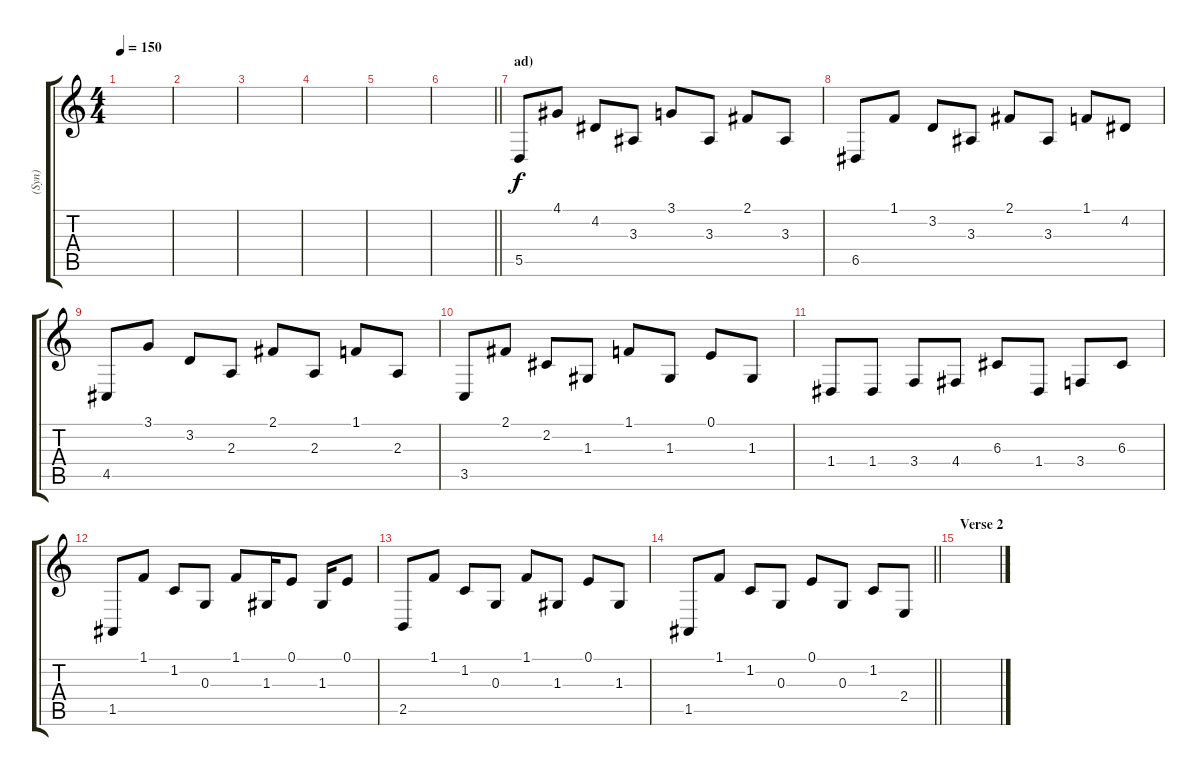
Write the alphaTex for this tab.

\track ("(Syn)" "(Syn)") {instrument percussiveorgan}
\staff {score tabs}
\tuning (E4 B3 G3 D3 A2 E2) {hide}
\ts (4 4)
\tempo 150
\clef g2
\ks c
|
|
|
|
|
\barLineRight lightlight
|
\section ("" "ad)")
5.5.8 4.1.8 4.2.8 3.3.8 3.1.8 3.3.8 2.1.8 3.3.8 |
6.5.8 1.1.8 3.2.8 3.3.8 2.1.8 3.3.8 1.1.8 4.2.8 |
4.5.8 3.1.8 3.2.8 2.3.8 2.1.8 2.3.8 1.1.8 2.3.8 |
3.5.8 2.1.8 2.2.8 1.3.8 1.1.8 1.3.8 0.1.8 1.3.8 |
1.4.8 1.4.8 3.4.8 4.4.8 6.3.8 1.4.8 3.4.8 6.3.8 |
1.5.8 1.1.8 1.2.8 0.3.8 1.1.8 1.3.16 0.1.8 1.3.16 0.1.8 |
2.5.8 1.1.8 1.2.8 0.3.8 1.1.8 1.3.8 0.1.8 1.3.8 |
\barLineRight lightlight
1.5.8 1.1.8 1.2.8 0.3.8 0.1.8 0.3.8 1.2.8 2.4.8 |
\section ("" "Verse 2")
